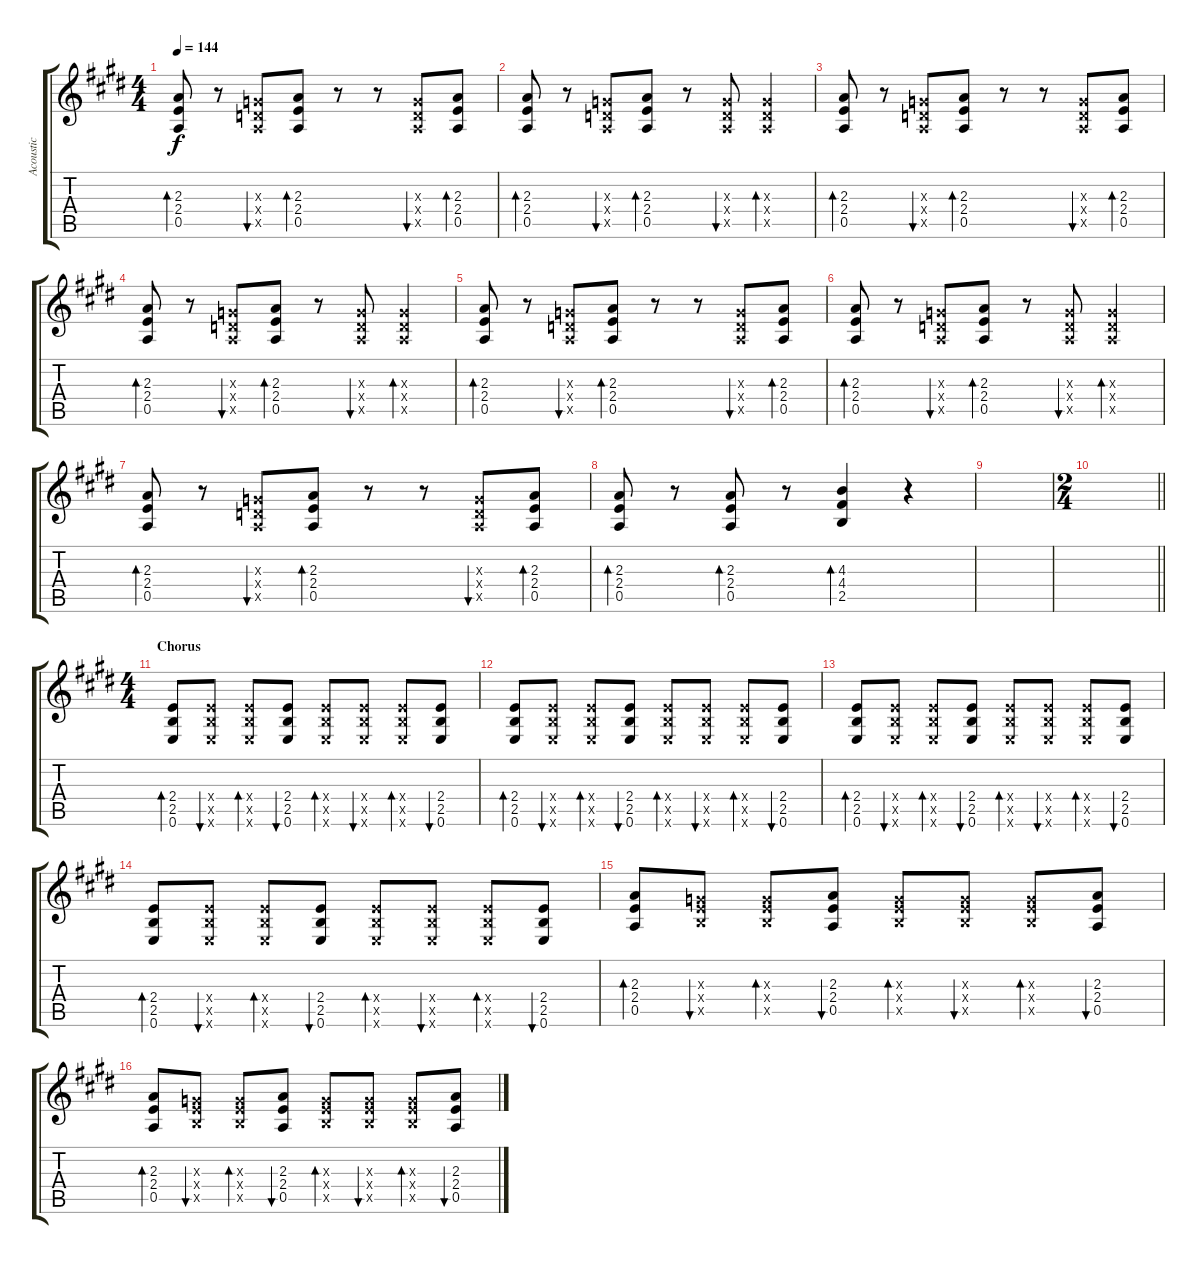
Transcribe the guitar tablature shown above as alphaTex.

\track ("Acoustic" "Acoustic") {instrument acousticguitarsteel}
\staff {score tabs}
\tuning (E4 B3 G3 D3 A2 E2) {hide}
\ts (4 4)
\tempo 144
\clef g2
\ks e
(2.3 2.4 0.5).8{bd 60 dy f} r.8 (0.3{x} 0.4{x} 0.5{x}).8{bu 30} (2.3 2.4 0.5).8{bd 60} r.8 r.8 (0.3{x} 0.4{x} 0.5{x}).8{bu 30} (2.3 2.4 0.5).8{bd 60} |
(2.3 2.4 0.5).8{bd 60} r.8 (0.3{x} 0.4{x} 0.5{x}).8{bu 30} (2.3 2.4 0.5).8{bd 60} r.8 (0.3{x} 0.4{x} 0.5{x}).8{bu 30} (0.3{x} 0.4{x} 0.5{x}).4{bd 30} |
(2.3 2.4 0.5).8{bd 60} r.8 (0.3{x} 0.4{x} 0.5{x}).8{bu 30} (2.3 2.4 0.5).8{bd 60} r.8 r.8 (0.3{x} 0.4{x} 0.5{x}).8{bu 30} (2.3 2.4 0.5).8{bd 60} |
(2.3 2.4 0.5).8{bd 60} r.8 (0.3{x} 0.4{x} 0.5{x}).8{bu 30} (2.3 2.4 0.5).8{bd 60} r.8 (0.3{x} 0.4{x} 0.5{x}).8{bu 30} (0.3{x} 0.4{x} 0.5{x}).4{bd 30} |
(2.3 2.4 0.5).8{bd 60} r.8 (0.3{x} 0.4{x} 0.5{x}).8{bu 30} (2.3 2.4 0.5).8{bd 60} r.8 r.8 (0.3{x} 0.4{x} 0.5{x}).8{bu 30} (2.3 2.4 0.5).8{bd 60} |
(2.3 2.4 0.5).8{bd 60} r.8 (0.3{x} 0.4{x} 0.5{x}).8{bu 30} (2.3 2.4 0.5).8{bd 60} r.8 (0.3{x} 0.4{x} 0.5{x}).8{bu 30} (0.3{x} 0.4{x} 0.5{x}).4{bd 30} |
(2.3 2.4 0.5).8{bd 60} r.8 (0.3{x} 0.4{x} 0.5{x}).8{bu 30} (2.3 2.4 0.5).8{bd 60} r.8 r.8 (0.3{x} 0.4{x} 0.5{x}).8{bu 30} (2.3 2.4 0.5).8{bd 60} |
(2.3 2.4 0.5).8{bd 60} r.8 (2.3 2.4 0.5).8{bd 60} r.8 (4.3 4.4 2.5).4{bd 60} r.4 |
|
\ts (2 4)
\barLineRight lightlight
|
\ts (4 4)
\section ("" "Chorus")
(2.4 2.5 0.6).8{bd 60} (2.4{x} 2.5{x} 0.6{x}).8{bu 30} (2.4{x} 2.5{x} 0.6{x}).8{bd 30} (2.4 2.5 0.6).8{bu 60} (2.4{x} 2.5{x} 0.6{x}).8{bd 30} (2.4{x} 2.5{x} 0.6{x}).8{bu 30} (2.4{x} 2.5{x} 0.6{x}).8{bd 30} (2.4 2.5 0.6).8{bu 60} |
(2.4 2.5 0.6).8{bd 60} (2.4{x} 2.5{x} 0.6{x}).8{bu 30} (2.4{x} 2.5{x} 0.6{x}).8{bd 30} (2.4 2.5 0.6).8{bu 60} (2.4{x} 2.5{x} 0.6{x}).8{bd 30} (2.4{x} 2.5{x} 0.6{x}).8{bu 30} (2.4{x} 2.5{x} 0.6{x}).8{bd 30} (2.4 2.5 0.6).8{bu 60} |
(2.4 2.5 0.6).8{bd 60} (2.4{x} 2.5{x} 0.6{x}).8{bu 30} (2.4{x} 2.5{x} 0.6{x}).8{bd 30} (2.4 2.5 0.6).8{bu 60} (2.4{x} 2.5{x} 0.6{x}).8{bd 30} (2.4{x} 2.5{x} 0.6{x}).8{bu 30} (2.4{x} 2.5{x} 0.6{x}).8{bd 30} (2.4 2.5 0.6).8{bu 60} |
(2.4 2.5 0.6).8{bd 60} (2.4{x} 2.5{x} 0.6{x}).8{bu 30} (2.4{x} 2.5{x} 0.6{x}).8{bd 30} (2.4 2.5 0.6).8{bu 60} (2.4{x} 2.5{x} 0.6{x}).8{bd 30} (2.4{x} 2.5{x} 0.6{x}).8{bu 30} (2.4{x} 2.5{x} 0.6{x}).8{bd 30} (2.4 2.5 0.6).8{bu 60} |
(2.3 2.4 0.5).8{bd 60} (0.3{x} 2.4{x} 2.5{x}).8{bu 30} (0.3{x} 2.4{x} 2.5{x}).8{bd 30} (2.3 2.4 0.5).8{bu 60} (0.3{x} 2.4{x} 2.5{x}).8{bd 30} (0.3{x} 2.4{x} 2.5{x}).8{bu 30} (0.3{x} 2.4{x} 2.5{x}).8{bd 30} (2.3 2.4 0.5).8{bu 60} |
(2.3 2.4 0.5).8{bd 60} (0.3{x} 2.4{x} 2.5{x}).8{bu 30} (0.3{x} 2.4{x} 2.5{x}).8{bd 30} (2.3 2.4 0.5).8{bu 60} (0.3{x} 2.4{x} 2.5{x}).8{bd 30} (0.3{x} 2.4{x} 2.5{x}).8{bu 30} (0.3{x} 2.4{x} 2.5{x}).8{bd 30} (2.3 2.4 0.5).8{bu 60}
